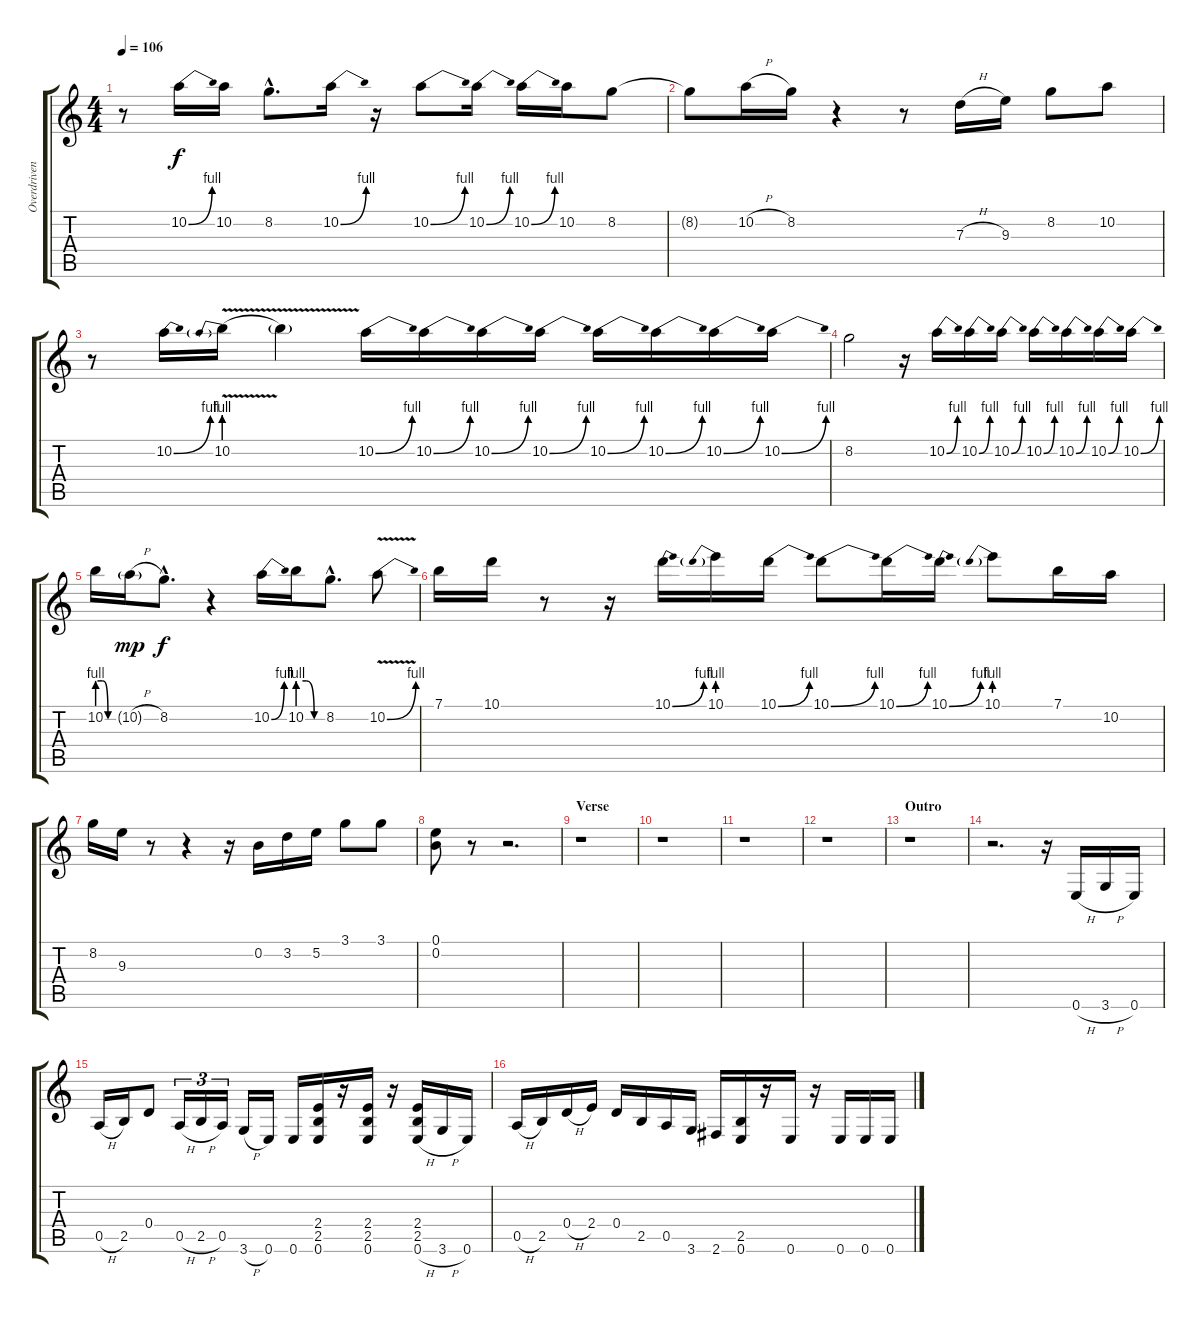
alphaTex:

\track ("Overdriven Guitar" "Overdriven") {instrument overdrivenguitar}
\staff {score tabs}
\tuning (E4 B3 G3 D3 A2 E2) {hide}
\ts (4 4)
\tempo 106
\clef g2
\ks c
r.8{dy f} 10.2{be (bend 0 0 60 4)}.16 10.2.16 8.2{hac}.8{d} 10.2{be (bend 0 0 60 4)}.16 r.16 10.2{be (bend 0 0 60 4)}.8 10.2{be (bend 0 0 60 4)}.16 10.2{be (bend 0 0 60 4)}.16 10.2.16 8.2.8 |
8.2{t}.8 10.2{h}.16 8.2.16 r.4 r.8 7.3{h}.16 9.3.16 8.2.8 10.2.8 |
r.8 10.2{be (bend 0 0 60 4)}.16 10.2{be (prebend 0 4 60 4) v}.16 10.2{t}.4 10.2{be (bend 0 0 60 4)}.16 10.2{be (bend 0 0 60 4)}.16 10.2{be (bend 0 0 60 4)}.16 10.2{be (bend 0 0 60 4)}.16 10.2{be (bend 0 0 60 4)}.16 10.2{be (bend 0 0 60 4)}.16 10.2{be (bend 0 0 60 4)}.16 10.2{be (bend 0 0 60 4)}.16 |
8.2.2 r.16 10.2{be (bend 0 0 60 4)}.16 10.2{be (bend 0 0 60 4)}.16 10.2{be (bend 0 0 60 4)}.16 10.2{be (bend 0 0 60 4)}.16 10.2{be (bend 0 0 60 4)}.16 10.2{be (bend 0 0 60 4)}.16 10.2{be (bend 0 0 60 4)}.16 |
10.2{be (custom 0 4 20 4 40 0 60 0)}.16 10.2{h g}.16{dy mp} 8.2{hac}.8{d dy f} r.4 10.2{be (bend 0 0 60 4)}.16 10.2{be (custom 0 4 20 4 40 0 60 0)}.16 8.2{hac}.8{d} 10.2{be (bend 0 0 60 4) v}.8 |
7.1.16 10.1.16 r.8 r.16 10.1{be (bend 0 0 60 4)}.16 10.1{be (prebend 0 4 60 4)}.16 10.1{be (bend 0 0 60 4)}.16 10.1{be (bend 0 0 60 4)}.8 10.1{be (bend 0 0 60 4)}.16 10.1{be (bend 0 0 60 4)}.16 10.1{be (prebend 0 4 60 4)}.8 7.1.16 10.2.16 |
8.2.16 9.3.16 r.8 r.4 r.16 0.2.16 3.2.16 5.2.16 3.1.8 3.1.8 |
(0.1 0.2).8 r.8 r.2{d} |
\section ("" "Verse")
r.1 |
r.1 |
r.1 |
r.1 |
\section ("" "Outro")
r.1 |
r.2{d} r.16 0.6{h}.16 3.6{h}.16 0.6.16 |
0.5{h}.16 2.5.16 0.4.8 0.5{h}.16{tu (3 2)} 2.5{h}.16{tu (3 2)} 0.5.16{tu (3 2)} 3.6{h}.16 0.6.16 0.6.16 (2.4 2.5 0.6).16 r.16 (2.4 2.5 0.6).16 r.16 (2.4 2.5 0.6{h}).16 3.6{h}.16 0.6.16 |
0.5{h}.16 2.5.16 0.4{h}.16 2.4.16 0.4.16 2.5.16 0.5.16 3.6.16 2.6.16 (2.5 0.6).16 r.16 0.6.16 r.16 0.6.16 0.6.16 0.6.16
